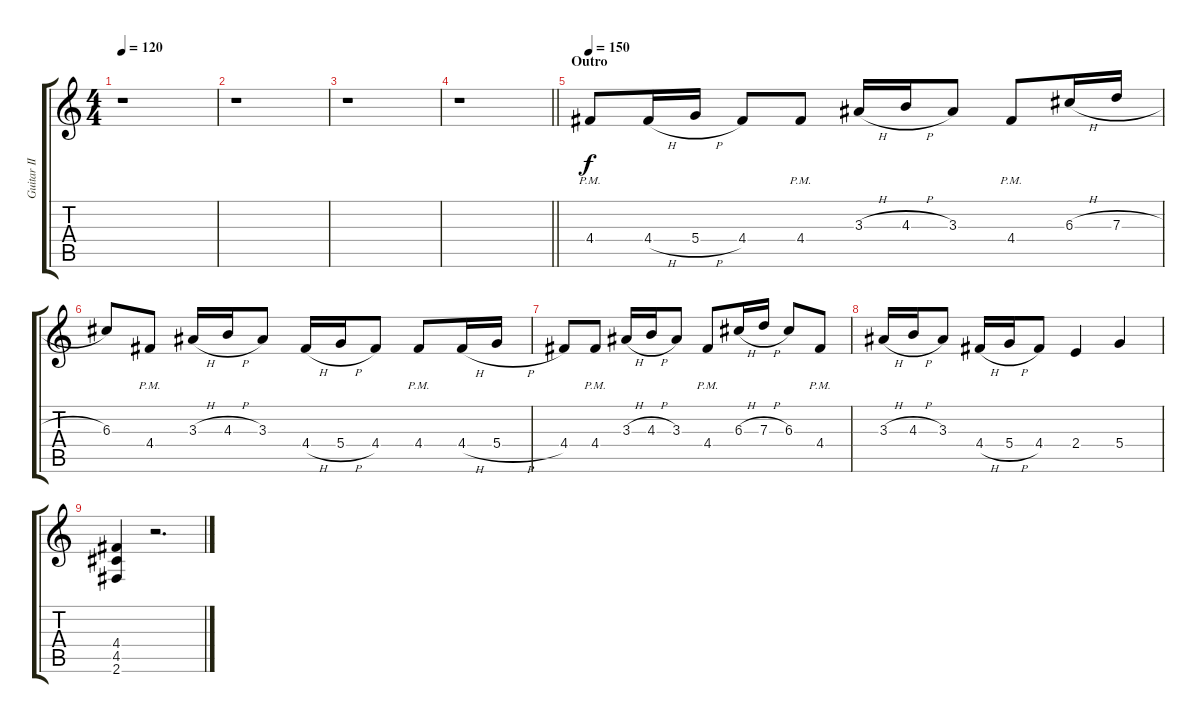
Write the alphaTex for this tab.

\track ("Guitar II Solo" "Guitar II ") {instrument overdrivenguitar}
\staff {score tabs}
\tuning (E4 B3 G3 D3 A2 E2) {hide}
\ts (4 4)
\tempo 120
\clef g2
\ks c
r.1{dy f} |
r.1 |
r.1 |
\barLineRight lightlight
r.1 |
\section ("" "Outro")
\tempo 150
4.4{pm}.8 4.4{h}.16 5.4{h}.16 4.4.8 4.4{pm}.8 3.3{h}.16 4.3{h}.16 3.3.8 4.4{pm}.8 6.3{h}.16 7.3{h}.16 |
6.3.8 4.4{pm}.8 3.3{h}.16 4.3{h}.16 3.3.8 4.4{h}.16 5.4{h}.16 4.4.8 4.4{pm}.8 4.4{h}.16 5.4{h}.16 |
4.4.8 4.4{pm}.8 3.3{h}.16 4.3{h}.16 3.3.8 4.4{pm}.8 6.3{h}.16 7.3{h}.16 6.3.8 4.4{pm}.8 |
3.3{h}.16 4.3{h}.16 3.3.8 4.4{h}.16 5.4{h}.16 4.4.8 2.4.4 5.4.4 |
(4.4 4.5 2.6).4 r.2{d}
